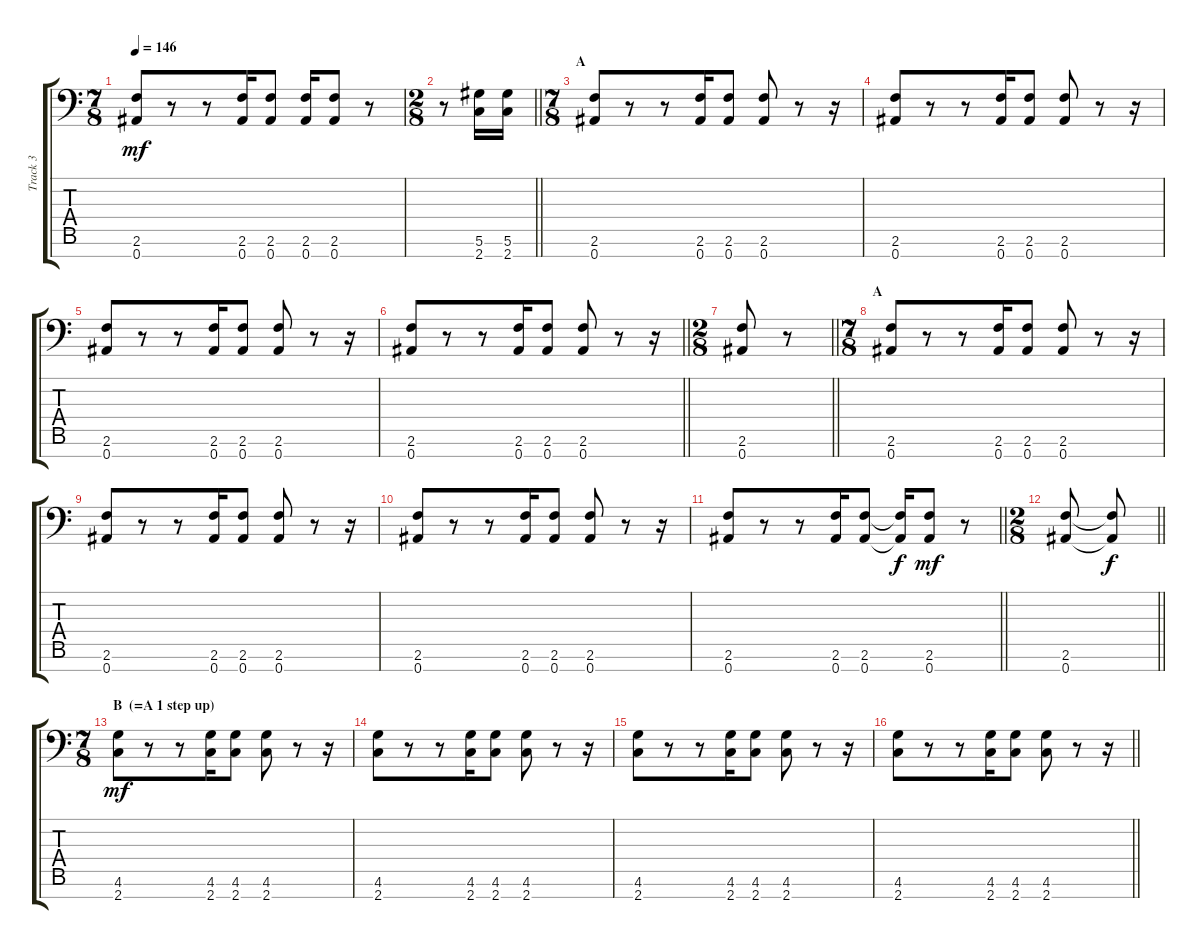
\track ("Track 3" "Track 3") {instrument distortionguitar}
\staff {score tabs}
\tuning (Eb4 Bb3 Gb3 Db3 Ab2 Eb2 Bb1) {hide}
\ts (7 8)
\tempo 146
\clef f4
\ks c
(2.6 0.7).8{dy mf} r.8 r.8 (2.6 0.7).16 (2.6 0.7).8 (2.6 0.7).16 (2.6 0.7).8 r.8 |
\ts (2 8)
\barLineRight lightlight
r.8 (5.6 2.7).16 (5.6 2.7).16 |
\ts (7 8)
\section ("" "A")
(2.6 0.7).8 r.8 r.8 (2.6 0.7).16 (2.6 0.7).8 (2.6 0.7).8 r.8 r.16 |
(2.6 0.7).8 r.8 r.8 (2.6 0.7).16 (2.6 0.7).8 (2.6 0.7).8 r.8 r.16 |
(2.6 0.7).8 r.8 r.8 (2.6 0.7).16 (2.6 0.7).8 (2.6 0.7).8 r.8 r.16 |
\barLineRight lightlight
(2.6 0.7).8 r.8 r.8 (2.6 0.7).16 (2.6 0.7).8 (2.6 0.7).8 r.8 r.16 |
\ts (2 8)
\barLineRight lightlight
(2.6 0.7).8 r.8 |
\ts (7 8)
\section ("" "A")
(2.6 0.7).8 r.8 r.8 (2.6 0.7).16 (2.6 0.7).8 (2.6 0.7).8 r.8 r.16 |
(2.6 0.7).8 r.8 r.8 (2.6 0.7).16 (2.6 0.7).8 (2.6 0.7).8 r.8 r.16 |
(2.6 0.7).8 r.8 r.8 (2.6 0.7).16 (2.6 0.7).8 (2.6 0.7).8 r.8 r.16 |
\barLineRight lightlight
(2.6 0.7).8 r.8 r.8 (2.6 0.7).16 (2.6 0.7).8 (2.6{t} 0.7{t}).16{dy f} (2.6 0.7).8{dy mf} r.8 |
\ts (2 8)
\barLineRight lightlight
(2.6 0.7).8 (2.6{t} 0.7{t}).8{dy f} |
\ts (7 8)
\section ("" "B  (=A 1 step up)")
(4.6 2.7).8{dy mf} r.8 r.8 (4.6 2.7).16 (4.6 2.7).8 (4.6 2.7).8 r.8 r.16 |
(4.6 2.7).8 r.8 r.8 (4.6 2.7).16 (4.6 2.7).8 (4.6 2.7).8 r.8 r.16 |
(4.6 2.7).8 r.8 r.8 (4.6 2.7).16 (4.6 2.7).8 (4.6 2.7).8 r.8 r.16 |
\barLineRight lightlight
(4.6 2.7).8 r.8 r.8 (4.6 2.7).16 (4.6 2.7).8 (4.6 2.7).8 r.8 r.16
